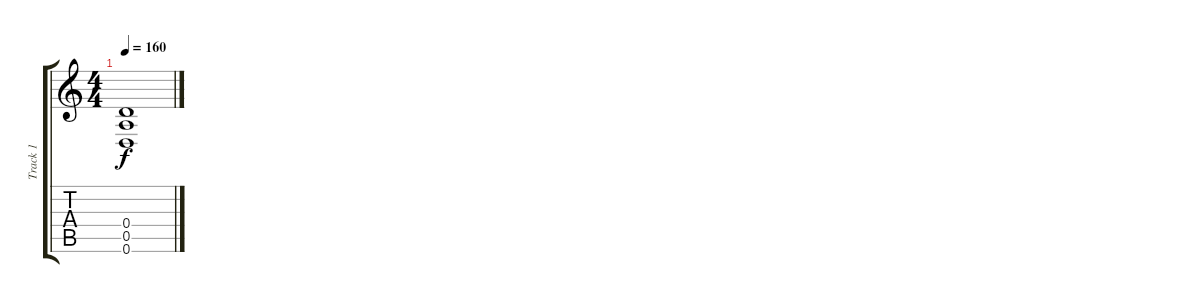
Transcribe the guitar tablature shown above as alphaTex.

\track ("Track 1" "Track 1") {instrument distortionguitar}
\staff {score tabs}
\tuning (E4 B3 G3 D3 A2 D2) {hide}
\ts (4 4)
\tempo 160
\clef g2
\ks c
(0.4 0.5 0.6).1{dy f}
